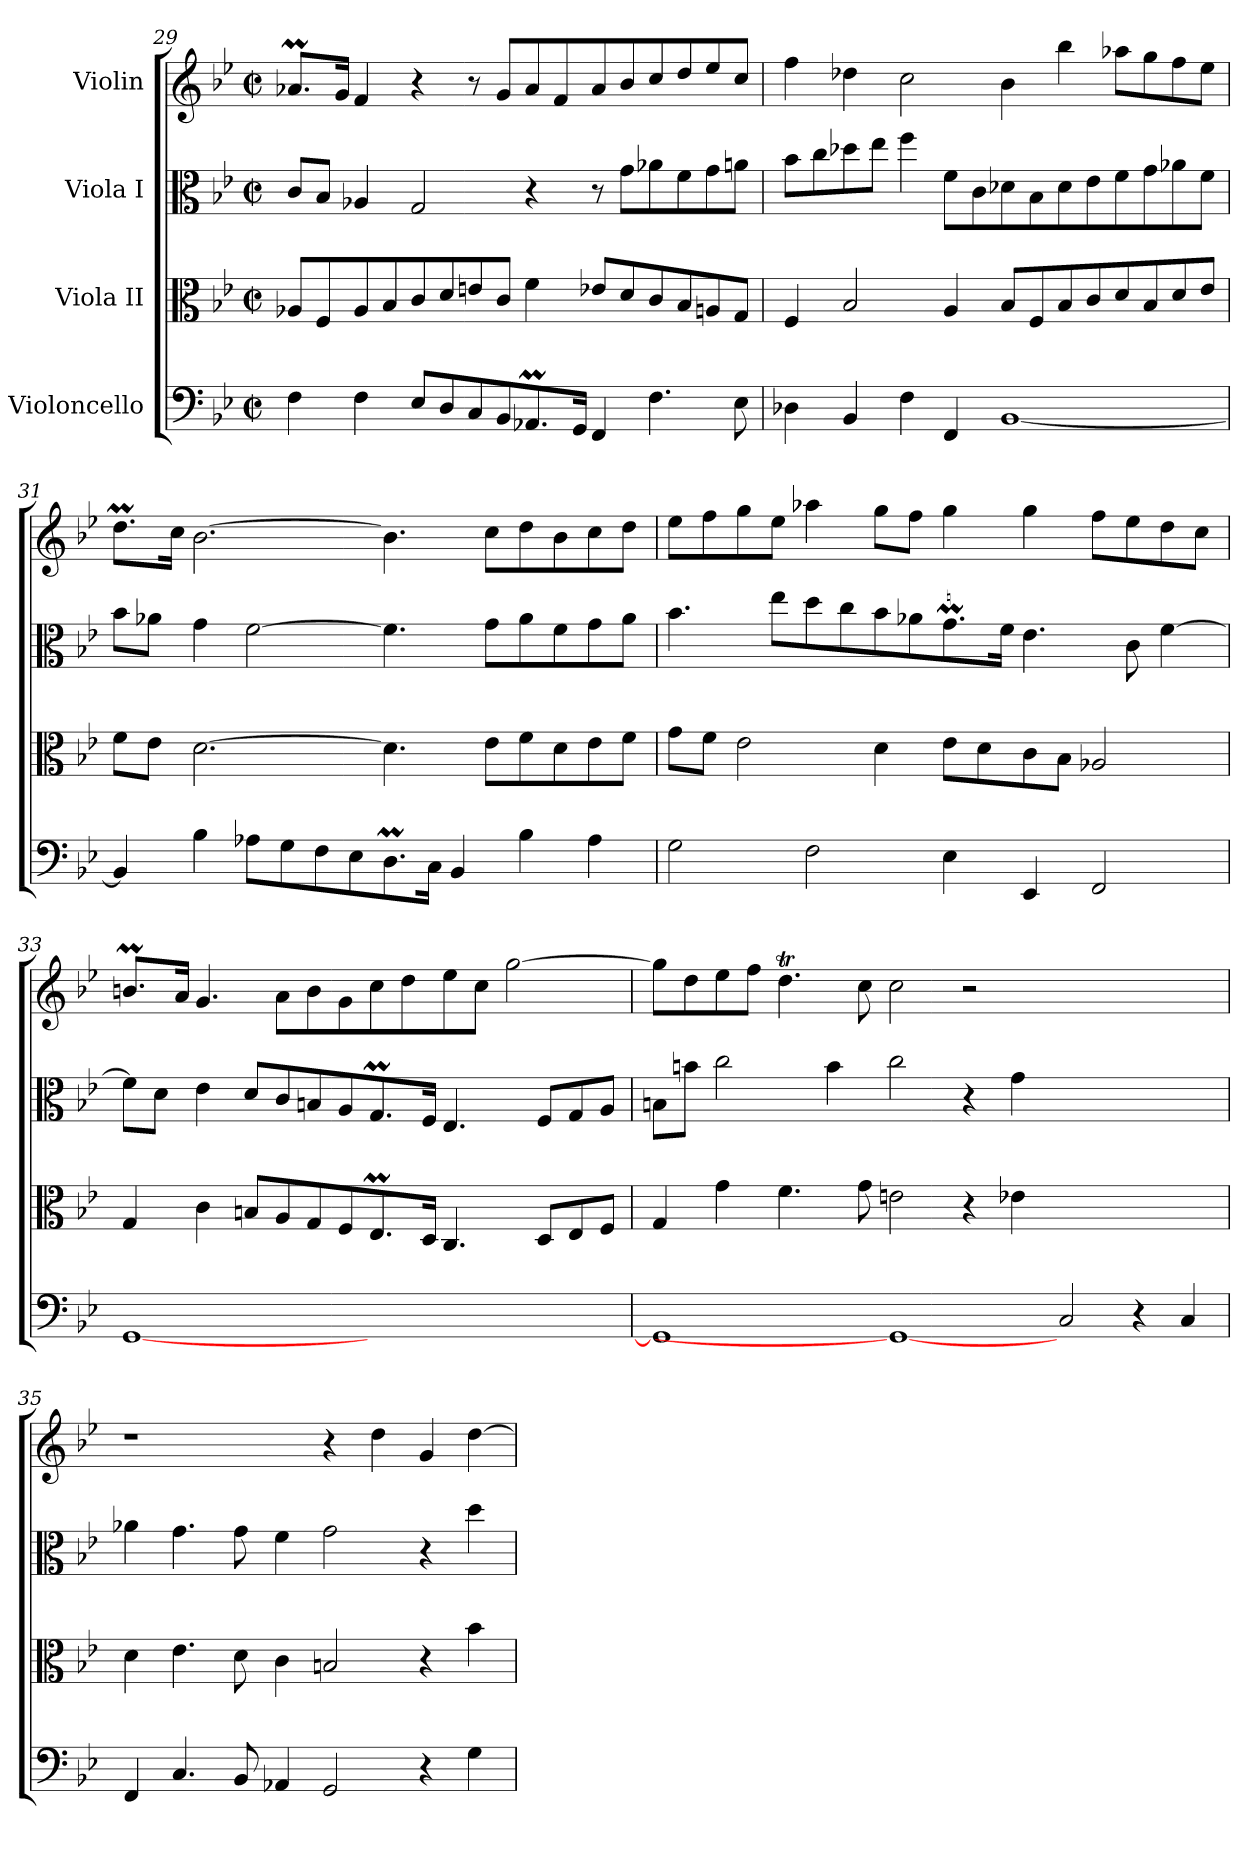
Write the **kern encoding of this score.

**kern	**kern	**kern	**kern
*part4	*part3	*part2	*part1
*staff4	*staff3	*staff2	*staff1
*I"Violoncello	*I"Viola II	*I"Viola I	*I"Violin
!!LO:LB:g=z
*clefF4	*clefC3	*clefC3	*clefG2
*k[b-e-]	*k[b-e-]	*k[b-e-]	*k[b-e-]
*B-:	*B-:	*B-:	*B-:
*M2/2	*M2/2	*M2/2	*M2/2
*met(c|)	*met(c|)	*met(c|)	*met(c|)
=29	=29	=29	=29
4F\	8A-X/L	8c/L	8.a-XM/L
.	8F/	8B-/J	.
.	.	.	16g/Jk
4F\	8A-/	4A-X/	4f/
.	8B-/	.	.
8E-/L	8c/	2G/	4r
8D/	8d/	.	.
8C/	8en/	.	8r
8BB-/	8c/J	.	8g/L
8.AA-XM/	4f\	4r	8a-/
.	.	.	8f/
16GG/Jk	.	.	.
4FF/	8e-X/L	8r	8a-/
.	8d/	8g\L	8b-/
4.F\	8c/	8a-X\	8cc/
.	8B-/	8f\	8dd/
.	8An/	8g\	8ee-/
8E-\	8G/J	8an\J	8cc/J
=30	=30	=30	=30
4D-X\	4F/	8b-\L	4ff\
.	.	8cc\	.
4BB-/	2B-/	8dd-X\	4dd-X\
.	.	8ee-\J	.
4F\	.	4ff\	2cc\
4FF/	4A/	8f\L	.
.	.	8c\	.
[1BB-	8B-/L	8d-X\	4b-\
.	8F/	8B-\	.
.	8B-/	8d-\	4bb-\
.	8c/	8e-\	.
.	8d/	8f\	8aa-X\L
.	8B-/	8g\	8gg\
.	8d/	8a-X\	8ff\
.	8e-/J	8f\J	8ee-\J
!!LO:PB:g=z
=31	=31	=31	=31
4BB-/]	8f\L	8b-\L	8.ddm\L
.	8e-\J	8a-X\J	.
.	.	.	16cc\Jk
4B-\	[2.d\	4g\	[2.b-\
8A-X\L	.	[2f\	.
8G\	.	.	.
8F\	.	.	.
8E-\	.	.	.
8.Dm\	4.d\]	4.f\]	4.b-\]
16C\Jk	.	.	.
4BB-/	.	.	.
.	8e-\L	8g\L	8cc\L
4B-\	8f\	8a-\	8dd\
.	8d\	8f\	8b-\
4A-\	8e-\	8g\	8cc\
.	8f\J	8a-\J	8dd\J
=32	=32	=32	=32
2G\	8g\L	4.b-\	8ee-\L
.	8f\J	.	8ff\
.	2e-\	.	8gg\
.	.	8ee-\L	8ee-\J
2F\	.	8dd\	4aa-X\
.	.	8cc\	.
.	4d\	8b-\	8gg\L
.	.	8a-X\	8ff\J
4E-\	8e-\L	8.gM\	4gg\
.	8d\	.	.
.	.	16f\Jk	.
4EE-/	8c\	4.e-\	4gg\
.	8B-\J	.	.
2FF/	2A-X/	.	8ff\L
.	.	8c\	8ee-\
.	.	[4f\	8dd\
.	.	.	8cc\J
!!LO:LB:g=z
=33	=33	=33	=33
[1GG	4G/	8f\L]	8.bnm/L
.	.	8d\J	.
.	.	.	16a/Jk
.	4c\	4e-\	4.g/
.	8Bn/L	8d/L	.
.	8A/	8c/	8a\L
.	8G/	8Bn/	8b\
.	8F/	8A/	8g\
1ryy	8.E-M/	8.GM/	8cc\
.	.	.	8dd\
.	16D/Jk	16F/Jk	.
.	4.C/	4.E-/	8ee-\
.	.	.	8cc\J
.	.	.	[2gg\
.	8D/L	8F/L	.
.	8E-/	8G/	.
.	8F/J	8A/J	.
=34	=34	=34	=34
1GG]	4G/	8Bn\L	8gg\L]
.	.	8bn\J	8dd\
.	4g\	2cc\	8ee-\
.	.	.	8ff\J
.	4.f\	.	4.ddt\
.	.	4b\	.
.	8g\	.	8cc\
1GG_	2en\	2cc\	2cc\
.	4r	4r	2r
.	4e-X\	4g\	.
2C/	1ryy	1ryy	1ryy
4r	.	.	.
4C/	.	.	.
=35	=35	=35	=35
4FF/	4d\	4a-X\	1r
4.C/	4.e-\	4.g\	.
8BB-/	8d\	8g\	.
4AA-X/	4c\	4f\	.
2GG/	2Bn/	2g\	4r
.	.	.	4dd\
4r	4r	4r	4g/
4G\	4b-\	4dd\	[4dd\
=	=	=	=
*-	*-	*-	*-
